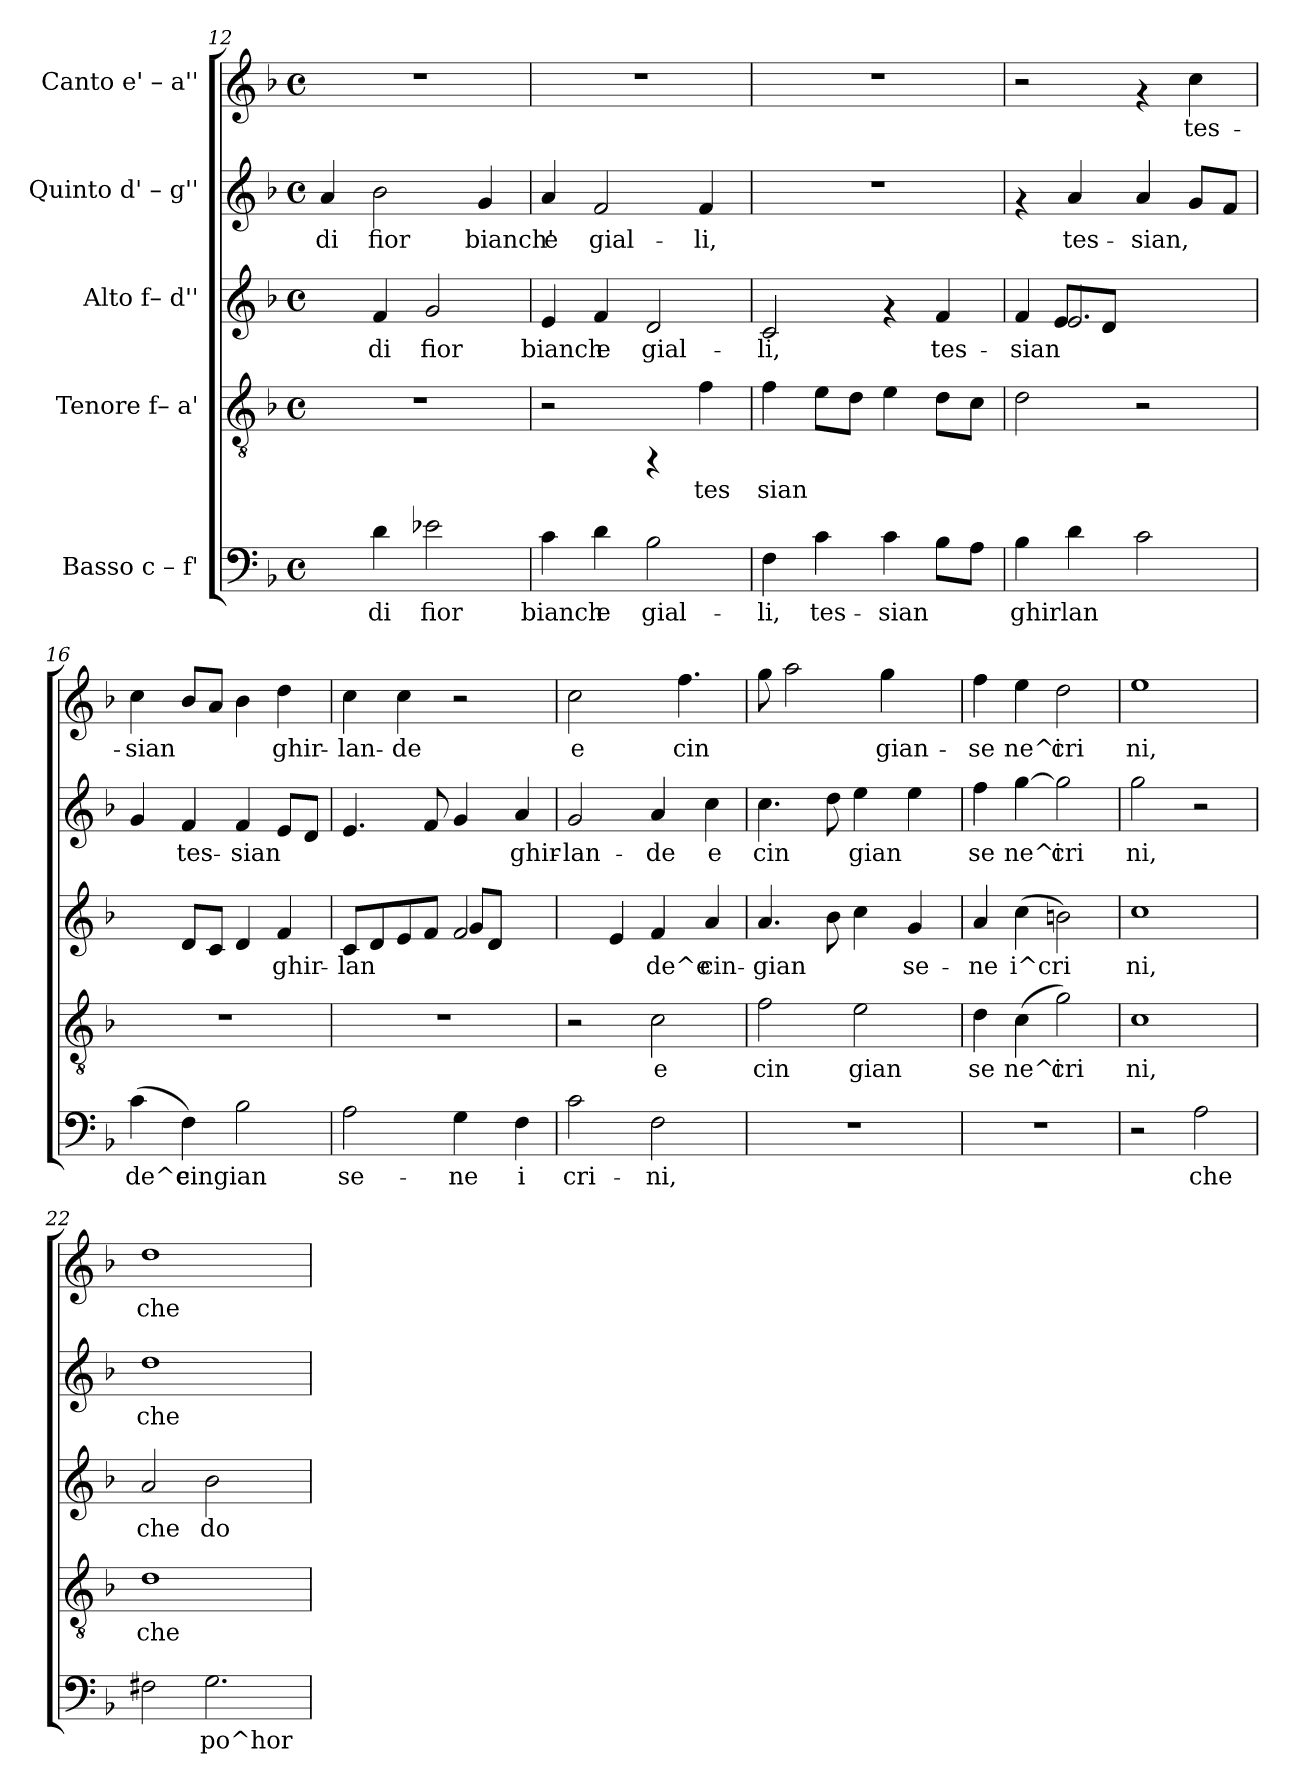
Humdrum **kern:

**kern	**text	**kern	**text	**kern	**text	**kern	**text	**kern	**text
*part5	*part5	*part4	*part4	*part3	*part3	*part2	*part2	*part1	*part1
*staff5	*staff5	*staff4	*staff4	*staff3	*staff3	*staff2	*staff2	*staff1	*staff1
*I"Basso  c – f'	*	*I"Tenore  f– a'	*	*I"Alto  f– d''	*	*I"Quinto  d' – g''	*	*I"Canto  e' – a''	*
*clefF4	*	*clefGv2	*	*clefG2	*	*clefG2	*	*clefG2	*
*k[b-]	*	*k[b-]	*	*k[b-]	*	*k[b-]	*	*k[b-]	*
*F:	*	*F:	*	*F:	*	*F:	*	*F:	*
*M4/4	*	*M4/4	*	*M4/4	*	*M4/4	*	*M4/4	*
*met(c)	*	*met(c)	*	*met(c)	*	*met(c)	*	*met(c)	*
=12	=12	=12	=12	=12	=12	=12	=12	=12	=12
!	!	!	!	!	!	!	!LO:LY:b:rj	!	!
4ryy	.	1r	.	4ryy	.	4a/	di	1r	.
!	!LO:LY:b:rj	!	!	!	!LO:LY:b	!	!LO:LY:b:rj	!	!
4d\	di	.	.	4f/	di	2b-\	fior	.	.
!	!LO:LY:b:rj	!	!	!	!LO:LY:b	!	!	!	!
2e-X\	fior	.	.	2g/	fior	.	.	.	.
!	!	!	!	!	!	!	!LO:LY:b:rj	!	!
.	.	.	.	.	.	4g/	bianch'	.	.
!!LO:PB:g=z
=13	=13	=13	=13	=13	=13	=13	=13	=13	=13
!	!LO:LY:b:rj	!	!	!	!LO:LY:b	!	!LO:LY:b:rj	!	!
4c\	bianch	2r	.	4e/	bianch	4a/	e	1r	.
!	!LO:LY:b:rj	!	!	!	!LO:LY:b	!	!LO:LY:b:rj	!	!
4d\	e	.	.	4f/	e	2f/	gial-	.	.
!	!LO:LY:b:rj	!	!	!	!LO:LY:b	!	!	!	!
2B-\	gial-	4rFF	.	2d/	gial-	.	.	.	.
!	!	!	!LO:LY:b:rj	!	!	!	!LO:LY:b:rj	!	!
.	.	4f\	tes	.	.	4f/	-li,	.	.
=14	=14	=14	=14	=14	=14	=14	=14	=14	=14
!	!LO:LY:b:rj	!	!LO:LY:b:rj	!	!LO:LY:b	!	!	!	!
4F\	-li,	4f\	sian	2c/	-li,	1r	.	1r	.
!	!LO:LY:b:rj	!	!LO:LY:b:rj	!	!	!	!	!	!
4c\	tes-	8e\L	.	.	.	.	.	.	.
!	!	!	!LO:LY:b:rj	!	!	!	!	!	!
.	.	8d\J	.	.	.	.	.	.	.
!	!LO:LY:b:rj	!	!LO:LY:b:rj	!	!	!	!	!	!
4c\	-sian	4e\	.	4rf	.	.	.	.	.
!	!LO:LY:b:rj	!	!LO:LY:b:rj	!	!LO:LY:b	!	!	!	!
8B-\L	.	8d\L	.	4f/	tes-	.	.	.	.
!	!LO:LY:b:rj	!	!LO:LY:b:rj	!	!	!	!	!	!
8A\J	.	8c\J	.	.	.	.	.	.	.
=15	=15	=15	=15	=15	=15	=15	=15	=15	=15
!	!LO:LY:b:rj	!	!LO:LY:b:rj	!	!LO:LY:b	!	!	!	!
*	*	*	*	*^	*	*	*	*	*
4B-\	ghirlan-	2d\	.	4f/	4ryy	-sian	4rf	.	2r	.
!	!LO:LY:b:rj	!	!	!	!	!LO:LY:b	!	!LO:LY:b:rj	!	!
4d\	--	.	.	2.e/	8e/L	.	4a/	tes-	.	.
!	!	!	!	!	!	!LO:LY:b	!	!	!	!
.	.	.	.	.	8d/J	.	.	.	.	.
!	!LO:LY:b:rj	!	!	!	!	!	!	!LO:LY:b:rj	!	!
2c\	--	2r	.	.	2ryy	.	4a/	-sian,	4rf	.
!	!	!	!	!	!	!	!	!LO:LY:b:rj	!	!LO:LY:b:rj
.	.	.	.	.	.	.	8g/L	.	4cc\	tes-
!	!	!	!	!	!	!	!	!LO:LY:b:rj	!	!
.	.	.	.	.	.	.	8f/J	.	.	.
*	*	*	*	*v	*v	*	*	*	*	*
=16	=16	=16	=16	=16	=16	=16	=16	=16	=16
!	!LO:LY:b:rj	!	!	!	!	!	!LO:LY:b:rj	!	!LO:LY:b:rj
(<4c\	-de^e	1r	.	4ryy	.	4g/	.	4cc\	-sian
!	!LO:LY:b:rj	!	!	!	!LO:LY:b	!	!LO:LY:b:rj	!	!LO:LY:b:rj
4F\)	cingian-	.	.	8d/L	.	4f/	tes-	8b-/L	.
!	!	!	!	!	!LO:LY:b	!	!	!	!LO:LY:b:rj
.	.	.	.	8c/J	.	.	.	8a/J	.
!	!LO:LY:b:rj	!	!	!	!LO:LY:b	!	!LO:LY:b:rj	!	!LO:LY:b:rj
2B-\	--	.	.	4d/	.	4f/	-sian	4b-\	.
!	!	!	!	!	!LO:LY:b	!	!LO:LY:b:rj	!	!LO:LY:b:rj
.	.	.	.	4f/	ghir-	8e/L	.	4dd\	ghir-
!	!	!	!	!	!	!	!LO:LY:b:rj	!	!
.	.	.	.	.	.	8d/J	.	.	.
=17	=17	=17	=17	=17	=17	=17	=17	=17	=17
!	!LO:LY:b:rj	!	!	!	!LO:LY:b	!	!LO:LY:b:rj	!	!LO:LY:b:rj
*	*	*	*	*^	*	*	*	*	*
2A\	-se-	1r	.	8c/L	2ryy	-lan-	4.e/	.	4cc\	-lan-
!	!	!	!	!	!	!LO:LY:b	!	!	!	!
.	.	.	.	8d/	.	--	.	.	.	.
!	!	!	!	!	!	!LO:LY:b	!	!	!	!LO:LY:b:rj
.	.	.	.	8e/	.	--	.	.	4cc\	-de
!	!	!	!	!	!	!LO:LY:b	!	!LO:LY:b:rj	!	!
.	.	.	.	8f/J	.	--	8f/	.	.	.
!	!LO:LY:b:rj	!	!	!	!	!LO:LY:b	!	!LO:LY:b:rj	!	!
4G\	-ne	.	.	2f/	8g/L	--	4g/	.	2r	.
!	!	!	!	!	!	!LO:LY:b	!	!	!	!
.	.	.	.	.	8d/J	--	.	.	.	.
!	!LO:LY:b:rj	!	!	!	!	!	!	!LO:LY:b:rj	!	!
4F\	i	.	.	.	4ryy	.	4a/	ghir-	.	.
=18	=18	=18	=18	=18	=18	=18	=18	=18	=18	=18
!	!LO:LY:b:rj	!	!	!	!	!	!	!LO:LY:b:rj	!	!LO:LY:b:rj
*	*	*	*	*v	*v	*	*	*	*	*
2c\	cri-	2r	.	4ryy	.	2g/	-lan-	2cc\	e
!	!	!	!	!	!LO:LY:b	!	!	!	!
.	.	.	.	4e/	--	.	.	.	.
!	!LO:LY:b:rj	!	!LO:LY:b:rj	!	!LO:LY:b	!	!LO:LY:b:rj	!	!
2F\	-ni,	2c\	e	4f/	-de^e	4a/	-de	8ryy	.
!	!	!	!	!	!	!	!	!	!LO:LY:b:rj
.	.	.	.	.	.	.	.	4.ff\	cin-
!	!	!	!	!	!LO:LY:b	!	!LO:LY:b:rj	!	!
.	.	.	.	4a/	cin-	4cc\	e	.	.
=19	=19	=19	=19	=19	=19	=19	=19	=19	=19
!	!	!	!LO:LY:b:rj	!	!LO:LY:b	!	!LO:LY:b:rj	!	!LO:LY:b:rj
1r	.	2f\	cin	4.a/	-gian-	4.cc\	cin-	8gg\	--
!	!	!	!	!	!	!	!	!	!LO:LY:b:rj
.	.	.	.	.	.	.	.	2aa\	--
!	!	!	!	!	!LO:LY:b	!	!LO:LY:b:rj	!	!
.	.	.	.	8b-\	--	8dd\	--	.	.
!	!	!	!LO:LY:b:rj	!	!LO:LY:b	!	!LO:LY:b:rj	!	!
.	.	2e\	gian	4cc\	--	4ee\	-gian-	.	.
!	!	!	!	!	!	!	!	!	!LO:LY:b:rj
.	.	.	.	.	.	.	.	4gg\	-gian-
!	!	!	!	!	!LO:LY:b	!	!LO:LY:b:rj	!	!
.	.	.	.	4g/	-se-	4ee\	--	.	.
.	.	.	.	.	.	.	.	8ryy	.
!!LO:LB:g=z
=20	=20	=20	=20	=20	=20	=20	=20	=20	=20
!	!	!	!LO:LY:b:rj	!	!LO:LY:b	!	!LO:LY:b:rj	!	!LO:LY:b:rj
1r	.	4d\	se	4a/	-ne	4ff\	-se	4ff\	-se
!	!	!	!LO:LY:b:rj	!	!LO:LY:b	!	!LO:LY:b:rj	!	!LO:LY:b:rj
.	.	(<4c\	ne^i	(>4cc\	i^cri	[>4gg\	ne^i	4ee\	ne^i
!	!	!	!LO:LY:b:rj	!	!LO:LY:b	!	!LO:LY:b:rj	!	!LO:LY:b:rj
.	.	2g\)	cri	2bn\)	.	2gg\]	cri	2dd\	cri
=21	=21	=21	=21	=21	=21	=21	=21	=21	=21
!	!	!	!LO:LY:b:rj	!	!LO:LY:b	!	!LO:LY:b:rj	!	!LO:LY:b:rj
2r	.	1c	ni,	1cc	ni,	2gg\	ni,	1ee	ni,
!	!LO:LY:b:rj	!	!	!	!	!	!	!	!
2A\	che	.	.	.	.	2r	.	.	.
=22	=22	=22	=22	=22	=22	=22	=22	=22	=22
!	!	!	!LO:LY:b:rj	!	!LO:LY:b	!	!LO:LY:b:rj	!	!LO:LY:b:rj
2F#X\	.	1d	che	2a/	che	1dd	che	1dd	che
!	!LO:LY:b:rj	!	!	!	!LO:LY:b	!	!	!	!
2.G\	po^hor	.	.	2b-\	do	.	.	.	.
.	.	4ryy	.	4ryy	.	4ryy	.	4ryy	.
=	=	=	=	=	=	=	=	=	=
*-	*-	*-	*-	*-	*-	*-	*-	*-	*-
